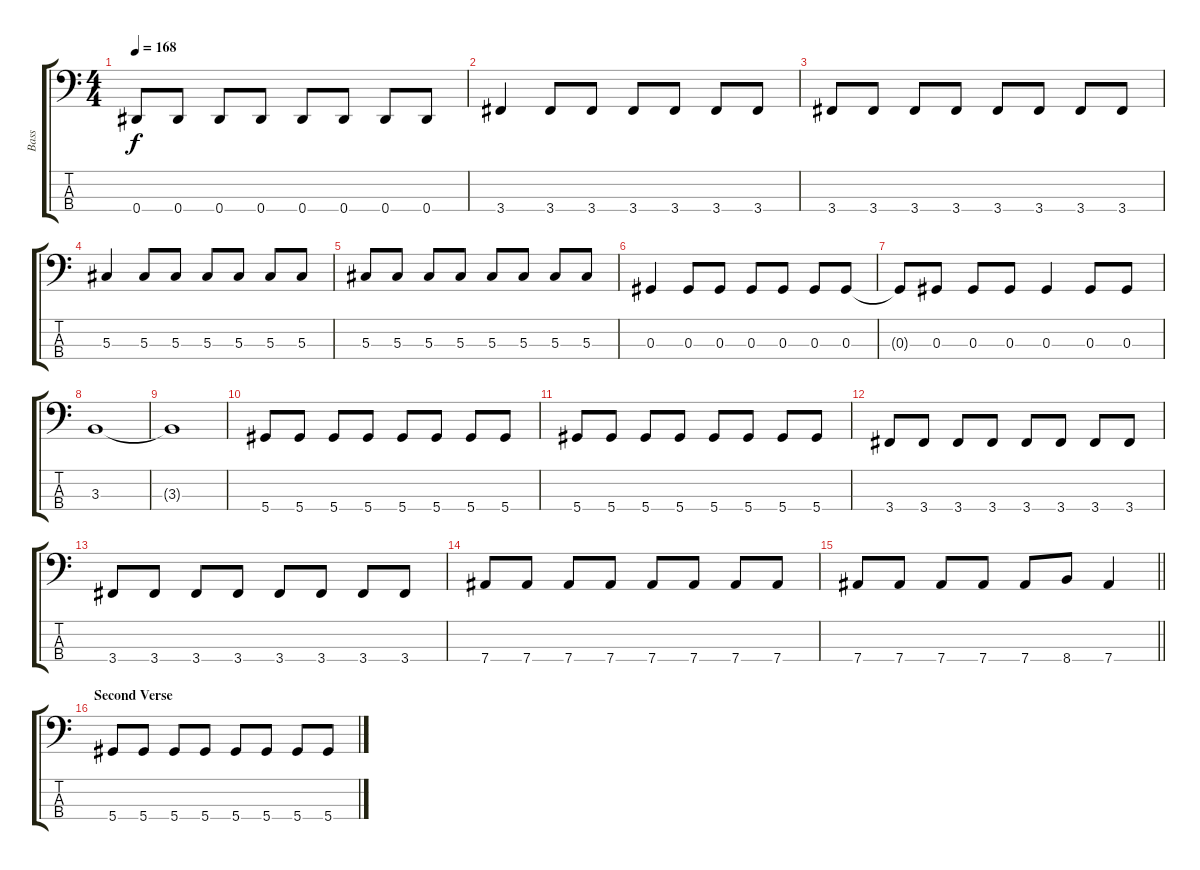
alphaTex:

\track ("Bass" "Bass") {instrument electricbassfinger}
\staff {score tabs}
\tuning (Gb2 Db2 Ab1 Eb1) {hide}
\ts (4 4)
\tempo 168
\clef f4
\ks c
0.4.8{dy f} 0.4.8 0.4.8 0.4.8 0.4.8 0.4.8 0.4.8 0.4.8 |
3.4.4 3.4.8 3.4.8 3.4.8 3.4.8 3.4.8 3.4.8 |
3.4.8 3.4.8 3.4.8 3.4.8 3.4.8 3.4.8 3.4.8 3.4.8 |
5.3.4 5.3.8 5.3.8 5.3.8 5.3.8 5.3.8 5.3.8 |
5.3.8 5.3.8 5.3.8 5.3.8 5.3.8 5.3.8 5.3.8 5.3.8 |
0.3.4 0.3.8 0.3.8 0.3.8 0.3.8 0.3.8 0.3.8 |
0.3{t}.8 0.3.8 0.3.8 0.3.8 0.3.4 0.3.8 0.3.8 |
3.3.1 |
3.3{t}.1 |
5.4.8 5.4.8 5.4.8 5.4.8 5.4.8 5.4.8 5.4.8 5.4.8 |
5.4.8 5.4.8 5.4.8 5.4.8 5.4.8 5.4.8 5.4.8 5.4.8 |
3.4.8 3.4.8 3.4.8 3.4.8 3.4.8 3.4.8 3.4.8 3.4.8 |
3.4.8 3.4.8 3.4.8 3.4.8 3.4.8 3.4.8 3.4.8 3.4.8 |
7.4.8 7.4.8 7.4.8 7.4.8 7.4.8 7.4.8 7.4.8 7.4.8 |
\barLineRight lightlight
7.4.8 7.4.8 7.4.8 7.4.8 7.4.8 8.4.8 7.4.4 |
\section ("" "Second Verse")
5.4.8 5.4.8 5.4.8 5.4.8 5.4.8 5.4.8 5.4.8 5.4.8
